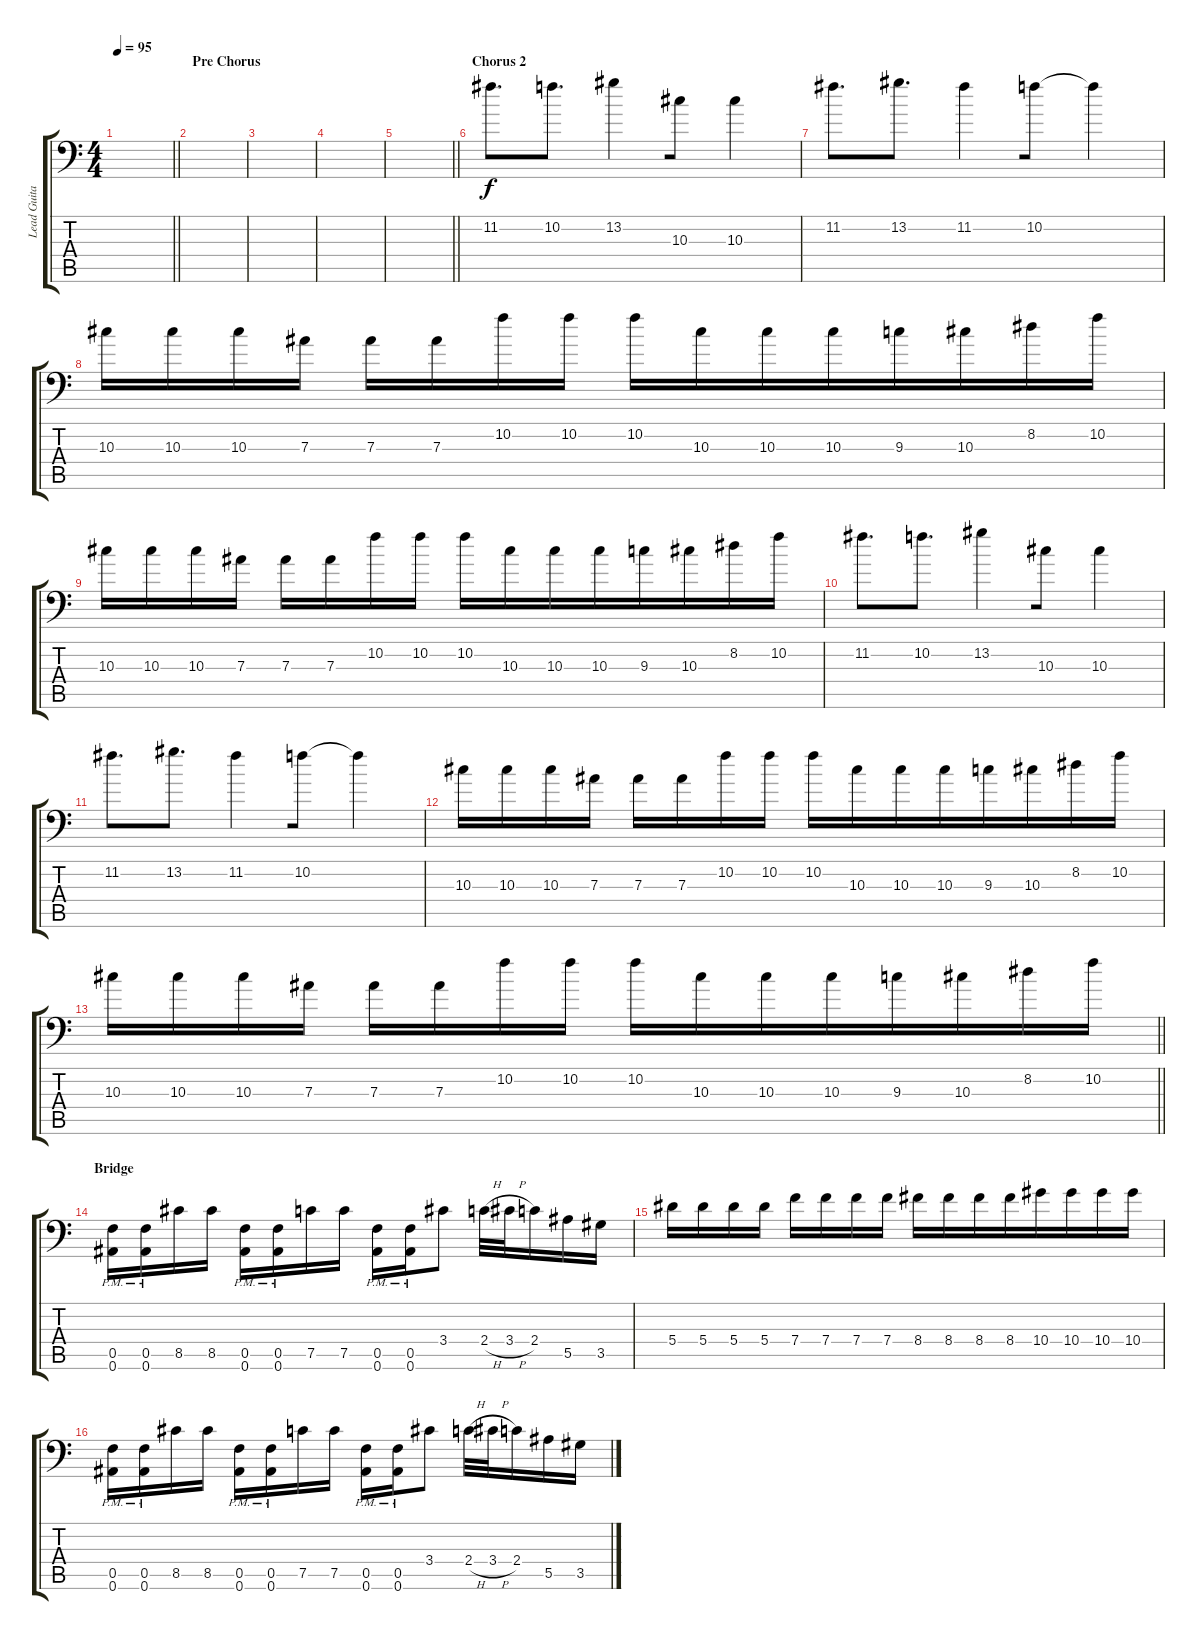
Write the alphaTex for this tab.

\track ("Lead Guitar 2" "Lead Guita") {instrument distortionguitar}
\staff {score tabs}
\tuning (C4 G3 Eb3 Bb2 F2 Bb1) {hide}
\ts (4 4)
\tempo 95
\clef f4
\barLineRight lightlight
\ks c
|
\section ("" "Pre Chorus")
|
|
|
\barLineRight lightlight
|
\section ("" "Chorus 2")
11.2.8{d beam merge} 10.2.8{d} 13.2.4{beam merge} 10.3.8 10.3.4 |
11.2.8{d beam merge} 13.2.8{d} 11.2.4{beam merge} 10.2.8 10.2{t}.4 |
10.3.16 10.3.16 10.3.16 7.3.16 7.3.16 7.3.16 10.2.16 10.2.16 10.2.16 10.3.16 10.3.16 10.3.16{beam merge} 9.3.16 10.3.16{beam merge} 8.2.16{beam merge} 10.2.16 |
10.3.16 10.3.16 10.3.16 7.3.16 7.3.16 7.3.16 10.2.16 10.2.16 10.2.16 10.3.16 10.3.16 10.3.16{beam merge} 9.3.16 10.3.16{beam merge} 8.2.16{beam merge} 10.2.16 |
11.2.8{d beam merge} 10.2.8{d} 13.2.4{beam merge} 10.3.8 10.3.4 |
11.2.8{d beam merge} 13.2.8{d} 11.2.4{beam merge} 10.2.8 10.2{t}.4 |
10.3.16 10.3.16 10.3.16 7.3.16 7.3.16 7.3.16 10.2.16 10.2.16 10.2.16 10.3.16 10.3.16 10.3.16{beam merge} 9.3.16 10.3.16{beam merge} 8.2.16{beam merge} 10.2.16 |
\barLineRight lightlight
10.3.16 10.3.16 10.3.16 7.3.16 7.3.16 7.3.16 10.2.16 10.2.16 10.2.16 10.3.16 10.3.16 10.3.16{beam merge} 9.3.16 10.3.16{beam merge} 8.2.16{beam merge} 10.2.16 |
\section ("" "Bridge")
(0.5{pm} 0.6{pm}).16 (0.5{pm} 0.6{pm}).16{beam merge} 8.5.16 8.5.16 (0.5{pm} 0.6{pm}).16 (0.5{pm} 0.6{pm}).16{beam merge} 7.5.16{beam merge} 7.5.16 (0.5{pm} 0.6{pm}).16 (0.5{pm} 0.6{pm}).16 3.4.8 2.4{h}.32{beam merge} 3.4{h}.32{beam merge} 2.4.16 5.5.16 3.5.16 |
5.4.16{beam merge} 5.4.16 5.4.16{beam merge} 5.4.16 7.4.16 7.4.16{beam merge} 7.4.16 7.4.16 8.4.16 8.4.16 8.4.16 8.4.16{beam merge} 10.4.16 10.4.16 10.4.16 10.4.16 |
(0.5{pm} 0.6{pm}).16 (0.5{pm} 0.6{pm}).16{beam merge} 8.5.16 8.5.16 (0.5{pm} 0.6{pm}).16 (0.5{pm} 0.6{pm}).16{beam merge} 7.5.16{beam merge} 7.5.16 (0.5{pm} 0.6{pm}).16 (0.5{pm} 0.6{pm}).16 3.4.8 2.4{h}.32{beam merge} 3.4{h}.32{beam merge} 2.4.16 5.5.16 3.5.16
